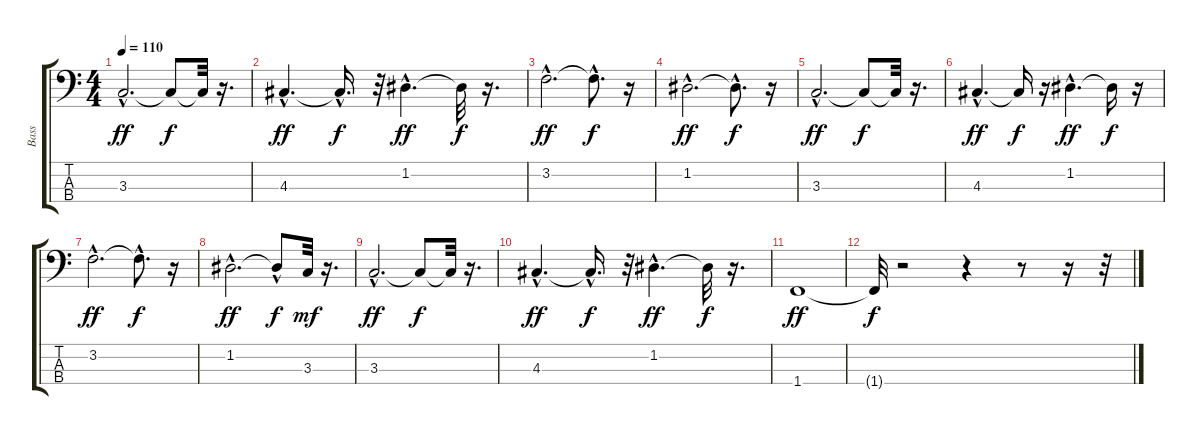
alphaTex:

\track ("Bass" "Bass") {instrument electricbassfinger}
\staff {score tabs}
\tuning (G2 D2 A1 E1) {hide}
\ts (4 4)
\tempo 110
\clef f4
\ks c
3.3{hac}.2{d dy ff} 3.3{t}.8{dy f} 3.3{t}.32 r.16{d} |
4.3{hac}.4{d dy ff} 4.3{hac t}.16{d dy f} r.32 1.2{hac}.4{d dy ff} 1.2{t}.32{dy f} r.16{d} |
3.2{hac}.2{d dy ff} 3.2{hac t}.8{d dy f} r.16 |
1.2{hac}.2{d dy ff} 1.2{hac t}.8{d dy f} r.16 |
3.3{hac}.2{d dy ff} 3.3{t}.8{dy f} 3.3{t}.32 r.16{d} |
4.3{hac}.4{d dy ff} 4.3{t}.16{dy f} r.16 1.2{hac}.4{d dy ff} 1.2{t}.16{dy f} r.16 |
3.2{hac}.2{d dy ff} 3.2{hac t}.8{d dy f} r.16 |
1.2{hac}.2{d dy ff} 1.2{hac t}.8{dy f} 3.3.32{dy mf} r.16{d} |
3.3{hac}.2{d dy ff} 3.3{t}.8{dy f} 3.3{t}.32 r.16{d} |
4.3{hac}.4{d dy ff} 4.3{hac t}.16{d dy f} r.32 1.2{hac}.4{d dy ff} 1.2{t}.32{dy f} r.16{d} |
1.4.1{dy ff} |
1.4{t}.32{dy f} r.2 r.4 r.8 r.16 r.32
